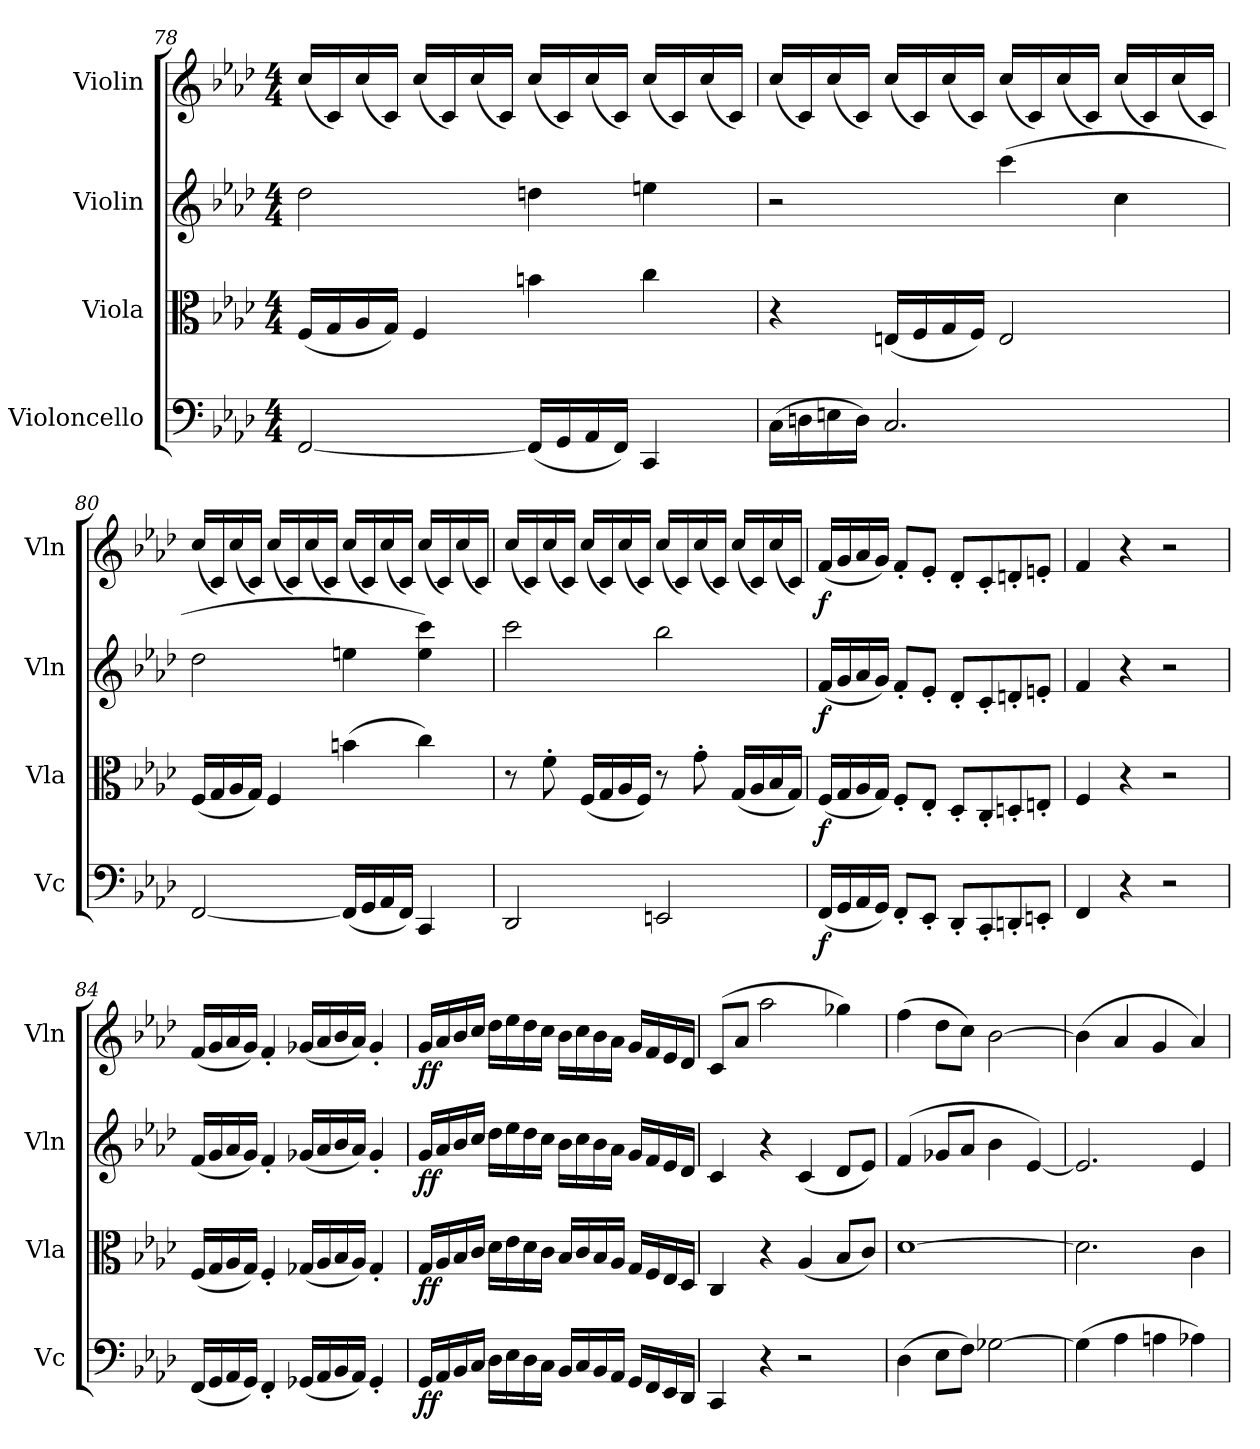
**kern	**dynam	**kern	**dynam	**kern	**dynam	**kern	**dynam
*part4	*part4	*part3	*part3	*part2	*part2	*part1	*part1
*staff4	*staff4	*staff3	*staff3	*staff2	*staff2	*staff1	*staff1
*I"Violoncello	*	*I"Viola	*	*I"Violin	*	*I"Violin	*
*I'Vc	*	*I'Vla	*	*I'Vln	*	*I'Vln	*
*clefF4	*	*clefC3	*	*clefG2	*	*clefG2	*
*k[b-e-a-d-]	*	*k[b-e-a-d-]	*	*k[b-e-a-d-]	*	*k[b-e-a-d-]	*
*f:	*	*f:	*	*f:	*	*f:	*
*M4/4	*	*M4/4	*	*M4/4	*	*M4/4	*
=78	=78	=78	=78	=78	=78	=78	=78
[2FF/	.	(16F/LL	.	2dd-\	.	(16cc/LL	.
.	.	16G/	.	.	.	16c/)	.
.	.	16A-/	.	.	.	(16cc/	.
.	.	16G/JJ)	.	.	.	16c/JJ)	.
.	.	4F/	.	.	.	(16cc/LL	.
.	.	.	.	.	.	16c/)	.
.	.	.	.	.	.	(16cc/	.
.	.	.	.	.	.	16c/JJ)	.
(16FF/LL]	.	4bn\	.	4ddn\	.	(16cc/LL	.
16GG/	.	.	.	.	.	16c/)	.
16AA-/	.	.	.	.	.	(16cc/	.
16FF/JJ)	.	.	.	.	.	16c/JJ)	.
4CC/	.	4cc\	.	4een\	.	(16cc/LL	.
.	.	.	.	.	.	16c/)	.
.	.	.	.	.	.	(16cc/	.
.	.	.	.	.	.	16c/JJ)	.
=79	=79	=79	=79	=79	=79	=79	=79
(16C\LL	.	4r	.	2r	.	(16cc/LL	.
16Dn\	.	.	.	.	.	16c/)	.
16En\	.	.	.	.	.	(16cc/	.
16D\JJ)	.	.	.	.	.	16c/JJ)	.
2.C/	.	(16En/LL	.	.	.	(16cc/LL	.
.	.	16F/	.	.	.	16c/)	.
.	.	16G/	.	.	.	(16cc/	.
.	.	16F/JJ)	.	.	.	16c/JJ)	.
.	.	2E/	.	(4ccc\	.	(16cc/LL	.
.	.	.	.	.	.	16c/)	.
.	.	.	.	.	.	(16cc/	.
.	.	.	.	.	.	16c/JJ)	.
.	.	.	.	4cc\	.	(16cc/LL	.
.	.	.	.	.	.	16c/)	.
.	.	.	.	.	.	(16cc/	.
.	.	.	.	.	.	16c/JJ)	.
=80	=80	=80	=80	=80	=80	=80	=80
[2FF/	.	(16F/LL	.	2dd-\	.	(16cc/LL	.
.	.	16G/	.	.	.	16c/)	.
.	.	16A-/	.	.	.	(16cc/	.
.	.	16G/JJ)	.	.	.	16c/JJ)	.
.	.	4F/	.	.	.	(16cc/LL	.
.	.	.	.	.	.	16c/)	.
.	.	.	.	.	.	(16cc/	.
.	.	.	.	.	.	16c/JJ)	.
(16FF/LL]	.	(4bn\	.	4een\	.	(16cc/LL	.
16GG/	.	.	.	.	.	16c/)	.
16AA-/	.	.	.	.	.	(16cc/	.
16FF/JJ)	.	.	.	.	.	16c/JJ)	.
4CC/	.	4cc\)	.	4ee\ 4ccc\)	.	(16cc/LL	.
.	.	.	.	.	.	16c/)	.
.	.	.	.	.	.	(16cc/	.
.	.	.	.	.	.	16c/JJ)	.
=81	=81	=81	=81	=81	=81	=81	=81
2DD-/	.	8r	.	2ccc\	.	(16cc/LL	.
.	.	.	.	.	.	16c/)	.
.	.	8f'\	.	.	.	(16cc/	.
.	.	.	.	.	.	16c/JJ)	.
.	.	(16F/LL	.	.	.	(16cc/LL	.
.	.	16G/	.	.	.	16c/)	.
.	.	16A-/	.	.	.	(16cc/	.
.	.	16F/JJ)	.	.	.	16c/JJ)	.
2EEn/	.	8r	.	2bb-\	.	(16cc/LL	.
.	.	.	.	.	.	16c/)	.
.	.	8g'\	.	.	.	(16cc/	.
.	.	.	.	.	.	16c/JJ)	.
.	.	(16G/LL	.	.	.	(16cc/LL	.
.	.	16A-/	.	.	.	16c/)	.
.	.	16B-/	.	.	.	(16cc/	.
.	.	16G/JJ)	.	.	.	16c/JJ)	.
=82	=82	=82	=82	=82	=82	=82	=82
(16FF/LL	f	(16F/LL	f	(16f/LL	f	(16f/LL	f
16GG/	.	16G/	.	16g/	.	16g/	.
16AA-/	.	16A-/	.	16a-/	.	16a-/	.
16GG/JJ)	.	16G/JJ)	.	16g/JJ)	.	16g/JJ)	.
8FF'/L	.	8F'/L	.	8f'/L	.	8f'/L	.
8EE-'/J	.	8E-'/J	.	8e-'/J	.	8e-'/J	.
8DD-'/L	.	8D-'/L	.	8d-'/L	.	8d-'/L	.
8CC'/	.	8C'/	.	8c'/	.	8c'/	.
8DDn'/	.	8Dn'/	.	8dn'/	.	8dn'/	.
8EEn'/J	.	8En'/J	.	8en'/J	.	8en'/J	.
=83	=83	=83	=83	=83	=83	=83	=83
4FF/	.	4F/	.	4f/	.	4f/	.
4r	.	4r	.	4r	.	4r	.
2r	.	2r	.	2r	.	2r	.
=84	=84	=84	=84	=84	=84	=84	=84
(16FF/LL	.	(16F/LL	.	(16f/LL	.	(16f/LL	.
16GG/	.	16G/	.	16g/	.	16g/	.
16AA-/	.	16A-/	.	16a-/	.	16a-/	.
16GG/JJ)	.	16G/JJ)	.	16g/JJ)	.	16g/JJ)	.
4FF'/	.	4F'/	.	4f'/	.	4f'/	.
(16GG-X/LL	.	(16G-X/LL	.	(16g-X/LL	.	(16g-X/LL	.
16AA-/	.	16A-/	.	16a-/	.	16a-/	.
16BB-/	.	16B-/	.	16b-/	.	16b-/	.
16AA-/JJ)	.	16A-/JJ)	.	16a-/JJ)	.	16a-/JJ)	.
4GG-'/	.	4G-'/	.	4g-'/	.	4g-'/	.
=85	=85	=85	=85	=85	=85	=85	=85
16GG/LL	ff	16G/LL	ff	16g/LL	ff	16g/LL	ff
16AA-/	.	16A-/	.	16a-/	.	16a-/	.
16BB-/	.	16B-/	.	16b-/	.	16b-/	.
16C/JJ	.	16c/JJ	.	16cc/JJ	.	16cc/JJ	.
16D-\LL	.	16d-\LL	.	16dd-\LL	.	16dd-\LL	.
16E-\	.	16e-\	.	16ee-\	.	16ee-\	.
16D-\	.	16d-\	.	16dd-\	.	16dd-\	.
16C\JJ	.	16c\JJ	.	16cc\JJ	.	16cc\JJ	.
16BB-/LL	.	16B-/LL	.	16b-\LL	.	16b-\LL	.
16C/	.	16c/	.	16cc\	.	16cc\	.
16BB-/	.	16B-/	.	16b-\	.	16b-\	.
16AA-/JJ	.	16A-/JJ	.	16a-\JJ	.	16a-\JJ	.
16GG/LL	.	16G/LL	.	16g/LL	.	16g/LL	.
16FF/	.	16F/	.	16f/	.	16f/	.
16EE-/	.	16E-/	.	16e-/	.	16e-/	.
16DD-/JJ	.	16D-/JJ	.	16d-/JJ	.	16d-/JJ	.
=86	=86	=86	=86	=86	=86	=86	=86
4CC/	.	4C/	.	4c/	.	(8c/L	.
.	.	.	.	.	.	8a-/J	.
4r	.	4r	.	4r	.	2aa-\	.
2r	.	(4A-/	.	(4c/	.	.	.
.	.	8B-/L	.	8d-/L	.	4gg-X\)	.
.	.	8c/J)	.	8e-/J)	.	.	.
=87	=87	=87	=87	=87	=87	=87	=87
(4D-\	.	[1d-	.	(4f/	.	(4ff\	.
8E-\L	.	.	.	8g-X/L	.	8dd-\L	.
8F\J)	.	.	.	8a-/J	.	8cc\J)	.
[2G-X\	.	.	.	4b-\	.	[2b-\	.
.	.	.	.	[4e-/)	.	.	.
=88	=88	=88	=88	=88	=88	=88	=88
(4G-\]	.	2.d-\]	.	2.e-/]	.	(4b-\]	.
4A-\	.	.	.	.	.	4a-/	.
4An\	.	.	.	.	.	4g/	.
4A-X\)	.	4c\	.	4e-/	.	4a-/)	.
=	=	=	=	=	=	=	=
*-	*-	*-	*-	*-	*-	*-	*-
